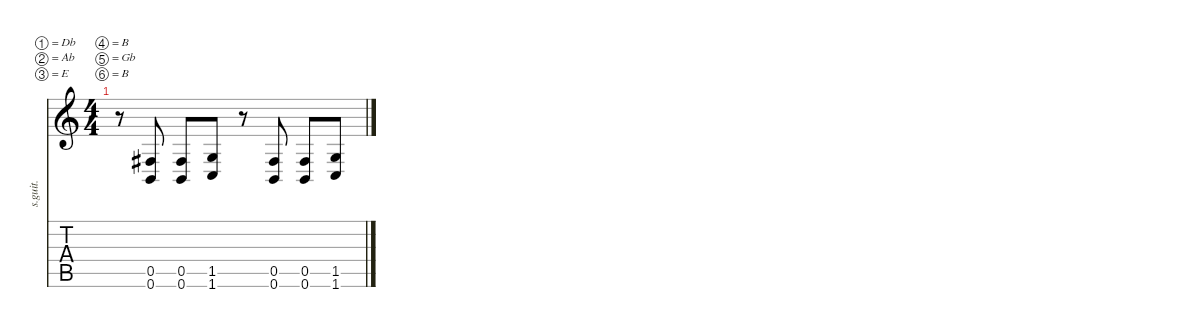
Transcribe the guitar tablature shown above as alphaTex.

\defaultSystemsLayout 4
\hideDynamics
\bracketExtendMode nobrackets
\track ("Mick Thomson" "s.guit.") {instrument distortionguitar}
\staff {score tabs}
\tuning (Db4 Ab3 E3 B2 Gb2 B1)
\ts (4 4)
\tempo (160 hide)
\clef g2
\ks c
r.8{dy f} (0.5{acc #} 0.6).8{lyrics (0 "") lyrics (1 "") lyrics (2 "") lyrics (3 "") lyrics (4 "")} (0.5{acc #} 0.6).8{lyrics (0 "") lyrics (1 "") lyrics (2 "") lyrics (3 "") lyrics (4 "")} (1.5 1.6).8{lyrics (0 "") lyrics (1 "") lyrics (2 "") lyrics (3 "") lyrics (4 "")} r.8 (0.5{acc #} 0.6).8{lyrics (0 "") lyrics (1 "") lyrics (2 "") lyrics (3 "") lyrics (4 "")} (0.5{acc #} 0.6).8{lyrics (0 "") lyrics (1 "") lyrics (2 "") lyrics (3 "") lyrics (4 "")} (1.5 1.6).8{lyrics (0 "") lyrics (1 "") lyrics (2 "") lyrics (3 "") lyrics (4 "")}
